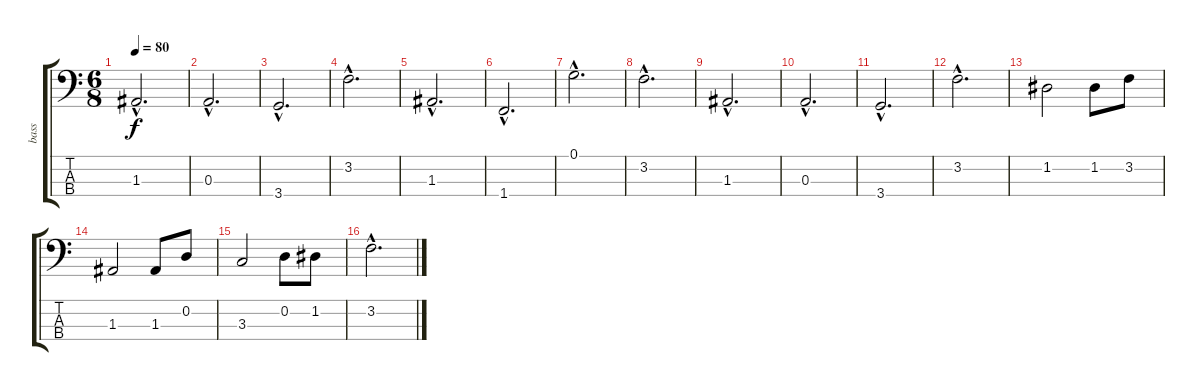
\track ("bass" "bass") {instrument electricbassfinger}
\staff {score tabs}
\tuning (G2 D2 A1 E1) {hide}
\ts (6 8)
\tempo 80
\clef f4
\ks c
1.3{hac}.2{d dy f} |
0.3{hac}.2{d} |
3.4{hac}.2{d} |
3.2{hac}.2{d} |
1.3{hac}.2{d} |
1.4{hac}.2{d} |
0.1{hac}.2{d} |
3.2{hac}.2{d} |
1.3{hac}.2{d} |
0.3{hac}.2{d} |
3.4{hac}.2{d} |
3.2{hac}.2{d} |
1.2.2 1.2.8 3.2.8 |
1.3.2 1.3.8 0.2.8 |
3.3.2 0.2.8 1.2.8 |
3.2{hac}.2{d}
